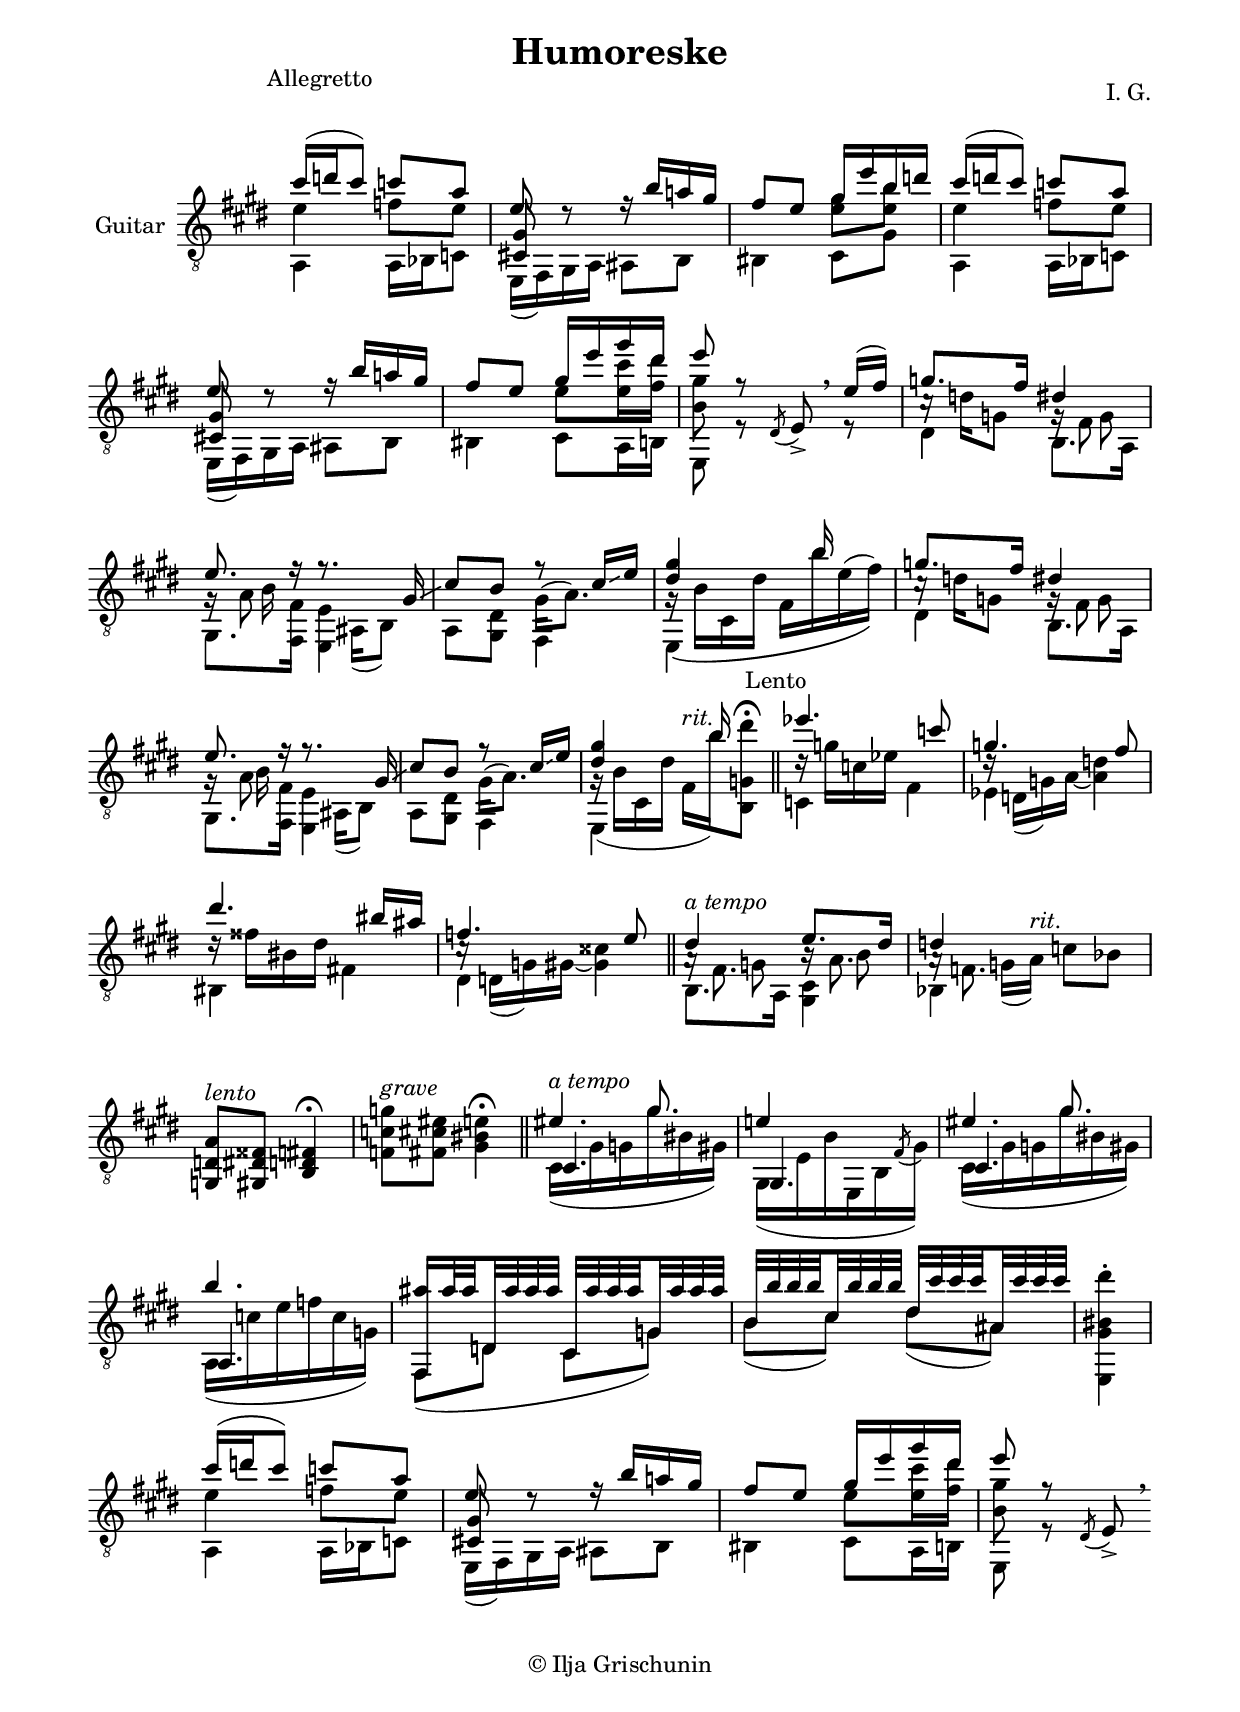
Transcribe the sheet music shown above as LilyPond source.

\version "2.19.15"

\language "deutsch"

\header {
  title = "Humoreske"
  composer = "I. G."
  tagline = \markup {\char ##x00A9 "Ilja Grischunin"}
}

\paper {
  #(set-paper-size "a4")
  top-markup-spacing.basic-distance = 6
  markup-system-spacing.basic-distance = 19
  top-system-spacing.basic-distance = 20
  system-system-spacing.basic-distance = 20
  %score-system-spacing.basic-distance = 28
  last-bottom-spacing.basic-distance = 20

  %two-sided = ##t
  %inner-margin = 25
  %outer-margin = 15
  left-margin = 15
  right-margin = 15
}

\layout {
  \context {
    \Voice
    \override Glissando.thickness = #1.5
    \override Glissando.gap = #0.1
  }
  \context {
    \Score
    \remove "Bar_number_engraver"
  }
}
%%%%%%%%%%%%%%%%%%%%%%%%%%%%%%%%%%%%%%
#(define RH rightHandFinger)

xLV = #(define-music-function (parser location further) (number?) #{
  \once \override LaissezVibrerTie.X-extent = #'(0 . 0)
  \once \override LaissezVibrerTie.details.note-head-gap = #(/
                                                             further -2)
  \once \override LaissezVibrerTie.extra-offset = #(cons (/
                                                          further 2) 0)
         #})

stringNumberSpanner =
#(define-music-function (parser location StringNumber) (string?)
   #{
     \override TextSpanner.font-size = #-5
     \override TextSpanner.dash-fraction = #0.3
     \override TextSpanner.dash-period = #1.5
     \override TextSpanner.bound-details.right.arrow = ##t
     \override TextSpanner.arrow-width = #0.2
     \override TextSpanner.arrow-length = #0.7
     \override TextSpanner.bound-details.left.stencil-align-dir-y = #CENTER
     \override TextSpanner.bound-details.left.text = \markup { \circle \number #StringNumber }
   #})

stringNumSpan =
#(define-music-function (parser location StringNumber) (string?)
   #{
     \override TextSpanner.font-size = #-5
     \override TextSpanner.dash-fraction = #0.3
     \override TextSpanner.dash-period = #1.5
     %\override TextSpanner.bound-details.right.arrow = ##t
     %\override TextSpanner.arrow-width = #0.2
     %\override TextSpanner.arrow-length = #0.7
     \override TextSpanner.bound-details.left.stencil-align-dir-y = #CENTER
     \override TextSpanner.bound-details.left.text = \markup { \circle \number #StringNumber }
   #})

%%%%%%%%%%%%%%%%%%%%%%%%%%%%%%%%%%%%%%
\score {
  \new Staff \with {
    instrumentName = "Guitar"
  }
  \relative {
    \clef "treble_8"
    \key e \major
    \time 2/4
    \override Staff.TimeSignature.stencil = ##f
    \mergeDifferentlyHeadedOn
    \mergeDifferentlyDottedOn
    \override Score.RehearsalMark.extra-offset = #'(0 . 3.5)
    \mark \markup {\fontsize #-2 {Allegretto}}
    <<
      {
        cis''16( d cis8) c a
      }
      \\
      {
        e4 f8 e
      }
      \\
      {
        \voiceTwo
        a,,4 a16 b c8
      }
    >>
    <<
      {
        e'8 d\rest
      }
      \\
      {
        \voiceOne
        \once\override NoteColumn.force-hshift = #.2
        <cis,! gis'>8 s
      }
      \\
      {
        \voiceTwo
        e,16( fis) gis a
      }
    >>
    <<
      {
        r16 h'' a! gis fis8 e
      }
      \\
      {
        ais,,8 h his4
      }
    >>
    <<
      {
        gis''16 e' h d
      }
      \\
      {
        \once\override Beam.positions = #'(-1 . 0)
        <e, gis>8 <e h'>
      }
      \\
      {
        \voiceTwo
        cis,8 gis'
      }
    >>
    <<
      {
        cis'16( d cis8) c a
      }
      \\
      {
        e4 f8 e
      }
      \\
      {
        \voiceTwo
        a,,4 a16 b c8
      }
    >>
    <<
      {
        e'8 d\rest
      }
      \\
      {
        \voiceOne
        \once\override NoteColumn.force-hshift = #.2
        <cis,! gis'>8 s
      }
      \\
      {
        \voiceTwo
        e,16( fis) gis a
      }
    >>
    <<
      {
        r16 h'' a! gis fis8 e
      }
      \\
      {
        ais,,8 h his4
      }
    >>
    <<
      {
        gis''16 e' gis dis e8 r
      }
      \\
      {
        \once\override Beam.positions = #'(-1.3 . -1.3)
        e,8 <e cis'>16 <fis dis'> <h, gis'>8 s
      }
      \\
      {
        \voiceTwo
        cis,8 a16 h e,8 r
      }
    >>
    \override BreathingSign.extra-offset = #'(-.5 . 0)
    \acciaccatura dis'8 e->\breathe
    <<
      {
        e'16(fis)
      }
      \\
      {
        r8
      }
    >>
    <<
      {
        g8. fis16
      }
      \\
      {
        c16\rest d g,8
      }
      \\
      {
        \voiceTwo
        dis4
      }
    >>
    <<
      {
        dis'4 e8. r16
      }
      \\
      {
        g,16\rest fis8 s16 g\rest a8 s16
      }
      \\
      {
        \voiceTwo
        s8 g s h16 s
      }
      \\
      {
        \voiceTwo
        h,8. a16 gis8. <fis fis'>16
      }
    >>
    <<
      {
        r8. gis'16\glissando cis8 h r cis16\glissando e <dis gis>4 s16 h' s8
      }
      \\
      {
        s16 ais,,( h8) s4 gis'16^( a8.) g16\rest\( h cis, dis' fis, h' e,^( fis)\)
      }
      \\
      {
        \voiceTwo
        <e,, e'>4 a8 <gis dis'> fis4 e s
      }
    >>
    <<
      {
        g''8. fis16
      }
      \\
      {
        c16\rest d g,8
      }
      \\
      {
        \voiceTwo
        dis4
      }
    >>
    <<
      {
        dis'4 e8. r16
      }
      \\
      {
        g,16\rest fis8 s16 g\rest a8 s16
      }
      \\
      {
        \voiceTwo
        s8 g s h16 s
      }
      \\
      {
        \voiceTwo
        h,8. a16 gis8. <fis fis'>16
      }
    >>
    <<
      {
        r8. gis'16\glissando cis8 h r cis16\glissando e <dis gis>4 s16 h' s8
      }
      \\
      {
        s16 ais,,( h8) s4 gis'16^( a8.) g16\rest( h cis, dis' fis,^\markup{\italic rit.}
        h')%\glissando
        <h,, g' dis''>8^\fermata
      }
      \\
      {
        \voiceTwo
        <e, e'>4 a8 <gis dis'> fis4 e s
      }
    >>
    \bar "||"
    \override Score.RehearsalMark.extra-offset = #'(0 . .5)
    \mark \markup {\fontsize #-2 {Lento}}
    <<
      {
        es'''4. c8 g4. fis8 dis'4. his16 ais f4. e8
      }
      \\
      {
        d16\rest g c, es s4 d16\rest d,( g) a~ <a d>4
        d16\rest fisis his, dis s4 c16\rest d,( g) gis~ <gis cisis>4
      }
      \\
      {
        \voiceTwo
        c,4 fis es s his fis'! dis s
      }
    >>
    \bar "||"
    <<
      {
        dis'4^\markup{\italic {a tempo}} e8. dis16 d4 s
      }
      \\
      {
        s8 g, s h s g16( a)%\glissando
        ^\markup{\italic rit.} c8 b
      }
      \\
      {
        \voiceTwo
        a16\rest fis8. h16\rest a8. a16\rest f8. s4
      }
      \\
      {
        \voiceTwo
        h,8. a16 <gis cis>4 b s
      }
    >>
    <g d' a'>8^\markup{\italic lento} <gis dis' fisis> <h d fis>4^\fermata
    <f' c' g'>8^\markup{\italic grave} <fis cis' eis> <gis his e>4^\fermata
    \bar "||"
    \time 3/8
    <<
      {
        s8. gis'
      }
      \\
      {
        \voiceOne
        eis4.^\markup{\italic {a tempo}}
      }
      \\
      {
        \voiceOne
        cis,4.
      }
      \\
      {
        cis16( gis' g gis' his, gis)
      }
    >>
    <<
      {
        e'!4 s8
      }
      \\
      {
        \voiceOne
        gis,,4.
      }
      \\
      {
        \voiceTwo
        gis16( e' h' e,, h' \stemUp\acciaccatura fis'8 \stemDown gis16)
      }
    >>
    <<
      {
        s8. gis'
      }
      \\
      {
        \voiceOne
        eis4.
      }
      \\
      {
        \voiceOne
        cis,4.
      }
      \\
      {
        cis16( gis' g gis' his, gis)
      }
    >>
    <<
      {
        h'4.
      }
      \\
      {
        \voiceOne
        a,,4.
      }
      \\
      {
        \voiceTwo
        a16( c' e f c g)
      }
    >>
    \time 2/4
    <<
      {
        \set subdivideBeams = ##t
        \set baseMoment = #(ly:make-moment 1/8)
        \set beatStructure = #'(2 2 2 2)
        <fis, ais''>16 ais''32 ais d,, ais'' ais ais
        cis,, ais'' ais ais g, ais' ais ais
        h, h' h h cis, h' h h dis, cis' cis cis ais, cis' cis cis
      }
      \\
      {
        fis,,,8( d' cis g') h( cis) dis( ais)
      }
    >>
    \time 1/4
    \stemDown
    <e, gis' his  dis'>4-.
    \stemNeutral
    \time 2/4
    <<
      {
        cis'''16( d cis8) c a
      }
      \\
      {
        e4 f8 e
      }
      \\
      {
        \voiceTwo
        a,,4 a16 b c8
      }
    >>
    <<
      {
        e'8 d\rest
      }
      \\
      {
        \voiceOne
        \once\override NoteColumn.force-hshift = #.2
        <cis,! gis'>8 s
      }
      \\
      {
        \voiceTwo
        e,16( fis) gis a
      }
    >>
    <<
      {
        r16 h'' a! gis fis8 e
      }
      \\
      {
        ais,,8 h his4
      }
    >>
    <<
      {
        gis''16 e' gis dis e8 r
      }
      \\
      {
        \once\override Beam.positions = #'(-1.3 . -1.3)
        e,8 <e cis'>16 <fis dis'> <h, gis'>8 s
      }
      \\
      {
        \voiceTwo
        cis,8 a16 h e,8 r
      }
    >>
    \override BreathingSign.extra-offset = #'(-.5 . 0)
    \acciaccatura dis'8 e->\breathe
  }
}
